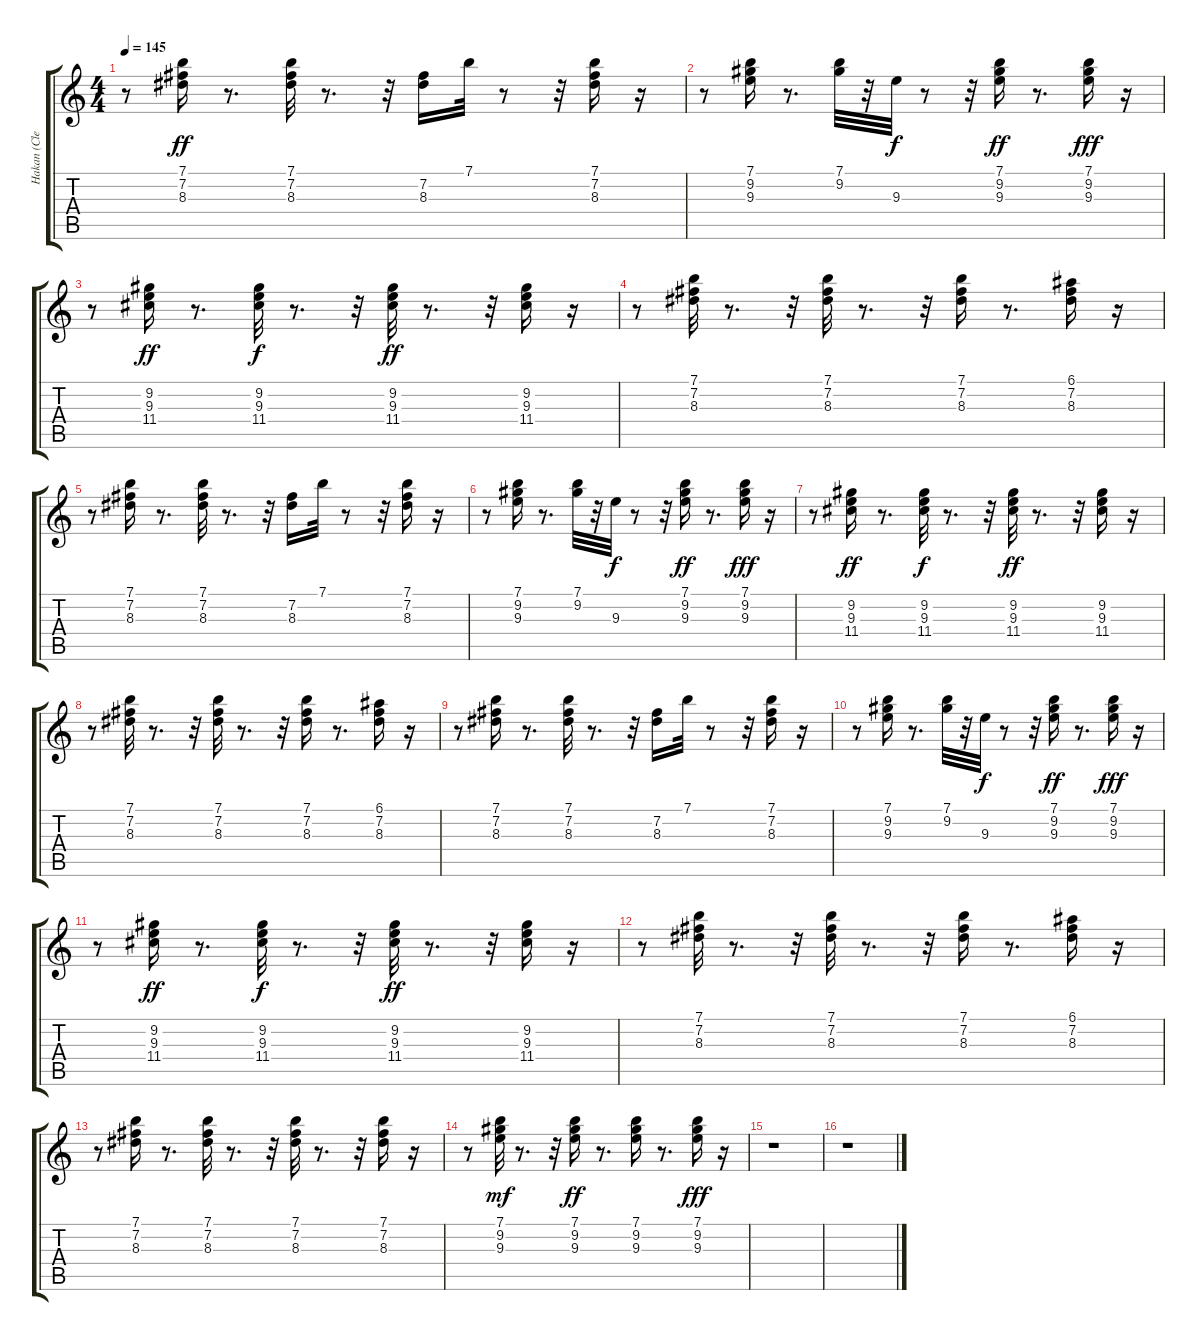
\track ("Hakan (Clean Tone Rhytm Gitar)" "Hakan (Cle") {instrument electricguitarclean}
\staff {score tabs}
\tuning (E4 B3 G3 D3 A2 E2) {hide}
\ts (4 4)
\tempo 145
\clef g2
\ks c
r.8{dy fff} (7.1 7.2 8.3).16{dy ff} r.8{d} (7.1 7.2 8.3).32 r.8{d} r.32 (7.2 8.3).16 7.1.32 r.8 r.32 (7.1 7.2 8.3).16 r.16 |
r.8 (7.1 9.2 9.3).16 r.8{d} (7.1 9.2).32 r.32 9.3.32{dy f} r.8 r.32 (7.1 9.2 9.3).16{dy ff} r.8{d} (7.1 9.2 9.3).16{dy fff} r.16 |
r.8 (9.2 9.3 11.4).16{dy ff} r.8{d} (9.2 9.3 11.4).32{dy f} r.8{d} r.32 (9.2 9.3 11.4).32{dy ff} r.8{d} r.32 (9.2 9.3 11.4).16 r.16 |
r.8 (7.1 7.2 8.3).32 r.8{d} r.32 (7.1 7.2 8.3).32 r.8{d} r.32 (7.1 7.2 8.3).16 r.8{d} (6.1 7.2 8.3).16 r.16 |
r.8 (7.1 7.2 8.3).16 r.8{d} (7.1 7.2 8.3).32 r.8{d} r.32 (7.2 8.3).16 7.1.32 r.8 r.32 (7.1 7.2 8.3).16 r.16 |
r.8 (7.1 9.2 9.3).16 r.8{d} (7.1 9.2).32 r.32 9.3.32{dy f} r.8 r.32 (7.1 9.2 9.3).16{dy ff} r.8{d} (7.1 9.2 9.3).16{dy fff} r.16 |
r.8 (9.2 9.3 11.4).16{dy ff} r.8{d} (9.2 9.3 11.4).32{dy f} r.8{d} r.32 (9.2 9.3 11.4).32{dy ff} r.8{d} r.32 (9.2 9.3 11.4).16 r.16 |
r.8 (7.1 7.2 8.3).32 r.8{d} r.32 (7.1 7.2 8.3).32 r.8{d} r.32 (7.1 7.2 8.3).16 r.8{d} (6.1 7.2 8.3).16 r.16 |
r.8 (7.1 7.2 8.3).16 r.8{d} (7.1 7.2 8.3).32 r.8{d} r.32 (7.2 8.3).16 7.1.32 r.8 r.32 (7.1 7.2 8.3).16 r.16 |
r.8 (7.1 9.2 9.3).16 r.8{d} (7.1 9.2).32 r.32 9.3.32{dy f} r.8 r.32 (7.1 9.2 9.3).16{dy ff} r.8{d} (7.1 9.2 9.3).16{dy fff} r.16 |
r.8 (9.2 9.3 11.4).16{dy ff} r.8{d} (9.2 9.3 11.4).32{dy f} r.8{d} r.32 (9.2 9.3 11.4).32{dy ff} r.8{d} r.32 (9.2 9.3 11.4).16 r.16 |
r.8 (7.1 7.2 8.3).32 r.8{d} r.32 (7.1 7.2 8.3).32 r.8{d} r.32 (7.1 7.2 8.3).16 r.8{d} (6.1 7.2 8.3).16 r.16 |
r.8 (7.1 7.2 8.3).16 r.8{d} (7.1 7.2 8.3).32 r.8{d} r.32 (7.1 7.2 8.3).32 r.8{d} r.32 (7.1 7.2 8.3).16 r.16 |
r.8 (7.1 9.2 9.3).32{dy mf} r.8{d} r.32 (7.1 9.2 9.3).16{dy ff} r.8{d} (7.1 9.2 9.3).16 r.8{d} (7.1 9.2 9.3).16{dy fff} r.16 |
r.1 |
r.1
